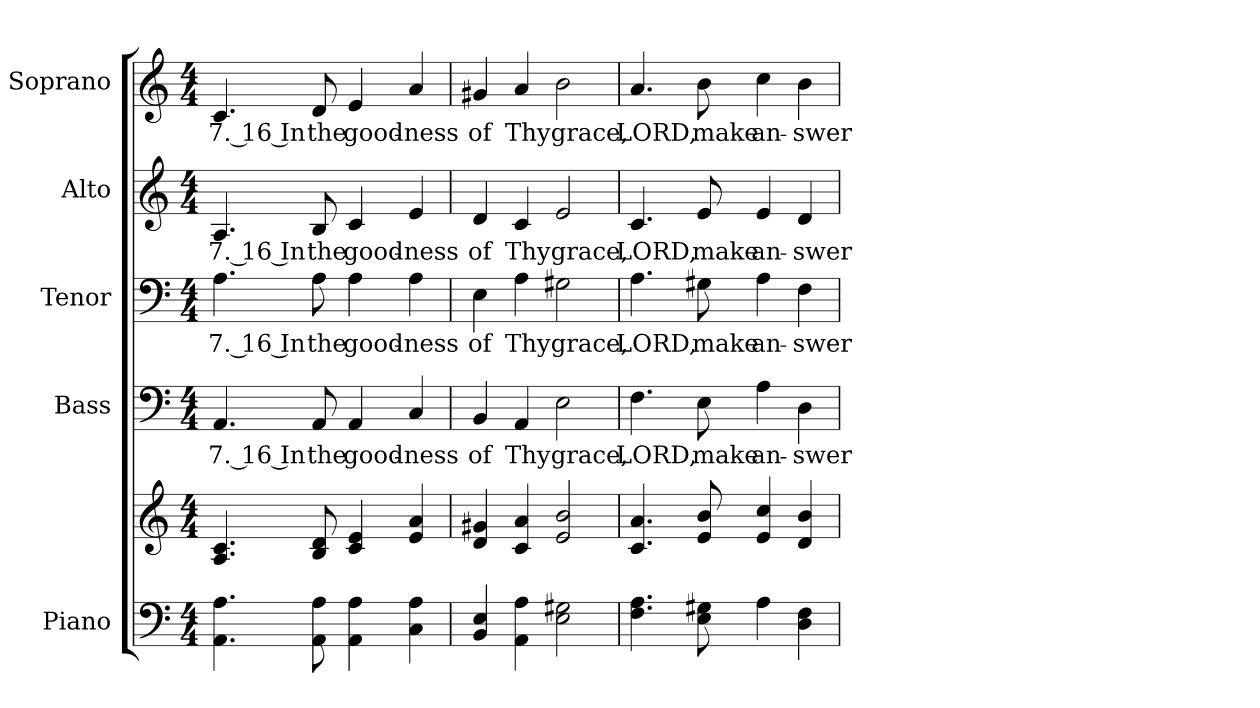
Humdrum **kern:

**kern	**kern	**kern	**text	**kern	**text	**kern	**text	**kern	**text
*part5	*part5	*part4	*part4	*part3	*part3	*part2	*part2	*part1	*part1
*staff6	*staff5	*staff4	*staff4	*staff3	*staff3	*staff2	*staff2	*staff1	*staff1
*I"Piano	*	*I"Bass	*	*I"Tenor	*	*I"Alto	*	*I"Soprano	*
*I'Pno.	*	*I'B.	*	*I'T.	*	*I'A.	*	*I'S.	*
!!LO:PB:g=z
*clefF4	*clefG2	*clefF4	*	*clefF4	*	*clefG2	*	*clefG2	*
*k[]	*k[]	*k[]	*	*k[]	*	*k[]	*	*k[]	*
*C:	*C:	*C:	*	*C:	*	*C:	*	*C:	*
*M4/4	*M4/4	*M4/4	*	*M4/4	*	*M4/4	*	*M4/4	*
*MM120	*MM120	*MM120	*	*MM120	*	*MM120	*	*MM120	*
=1	=1	=1	=1	=1	=1	=1	=1	=1	=1
!	!	!	!LO:LY:b:color=#000000	!	!	!	!	!	!
!	!	!	!	!	!LO:LY:b:color=#000000	!	!	!	!
!	!	!	!	!	!	!	!LO:LY:b:color=#000000	!	!
!	!	!	!	!	!	!	!	!	!LO:LY:b:color=#000000
4.AAi\ 4.Ai	4.Ai/ 4.ci	4.AAi/	7. 16 In	4.Ai\	7. 16 In	4.Ai/	7. 16 In	4.ci/	7. 16 In
!	!	!	!LO:LY:b:color=#000000	!	!	!	!	!	!
!	!	!	!	!	!LO:LY:b:color=#000000	!	!	!	!
!	!	!	!	!	!	!	!LO:LY:b:color=#000000	!	!
!	!	!	!	!	!	!	!	!	!LO:LY:b:color=#000000
8AAi\ 8Ai	8Bi/ 8di	8AAi/	the	8Ai\	the	8Bi/	the	8di/	the
!	!	!	!LO:LY:b:color=#000000	!	!	!	!	!	!
!	!	!	!	!	!LO:LY:b:color=#000000	!	!	!	!
!	!	!	!	!	!	!	!LO:LY:b:color=#000000	!	!
!	!	!	!	!	!	!	!	!	!LO:LY:b:color=#000000
4AAi\ 4Ai	4ci/ 4ei	4AAi/	good-	4Ai\	good-	4ci/	good-	4ei/	good-
!	!	!	!LO:LY:b:color=#000000	!	!	!	!	!	!
!	!	!	!	!	!LO:LY:b:color=#000000	!	!	!	!
!	!	!	!	!	!	!	!LO:LY:b:color=#000000	!	!
!	!	!	!	!	!	!	!	!	!LO:LY:b:color=#000000
4Ci\ 4Ai	4ei/ 4ai	4Ci/	-ness	4Ai\	-ness	4ei/	-ness	4ai/	-ness
=2	=2	=2	=2	=2	=2	=2	=2	=2	=2
!	!	!	!LO:LY:b:color=#000000	!	!	!	!	!	!
!	!	!	!	!	!LO:LY:b:color=#000000	!	!	!	!
!	!	!	!	!	!	!	!LO:LY:b:color=#000000	!	!
!	!	!	!	!	!	!	!	!	!LO:LY:b:color=#000000
4BBi/ 4Ei	4di/ 4g#Xi	4BBi/	of	4Ei\	of	4di/	of	4g#Xi/	of
!	!	!	!LO:LY:b:color=#000000	!	!	!	!	!	!
!	!	!	!	!	!LO:LY:b:color=#000000	!	!	!	!
!	!	!	!	!	!	!	!LO:LY:b:color=#000000	!	!
!	!	!	!	!	!	!	!	!	!LO:LY:b:color=#000000
4AAi\ 4Ai	4ci/ 4ai	4AAi/	Thy	4Ai\	Thy	4ci/	Thy	4ai/	Thy
!	!	!	!LO:LY:b:color=#000000	!	!	!	!	!	!
!	!	!	!	!	!LO:LY:b:color=#000000	!	!	!	!
!	!	!	!	!	!	!	!LO:LY:b:color=#000000	!	!
!	!	!	!	!	!	!	!	!	!LO:LY:b:color=#000000
2Ei\ 2G#Xi	2ei/ 2bi	2Ei\	grace,	2G#Xi\	grace,	2ei/	grace,	2bi\	grace,
!!LO:PB:g=z
=3	=3	=3	=3	=3	=3	=3	=3	=3	=3
!	!	!	!LO:LY:b:color=#000000	!	!	!	!	!	!
!	!	!	!	!	!LO:LY:b:color=#000000	!	!	!	!
!	!	!	!	!	!	!	!LO:LY:b:color=#000000	!	!
!	!	!	!	!	!	!	!	!	!LO:LY:b:color=#000000
4.Fi\ 4.Ai	4.ci/ 4.ai	4.Fi\	LORD,	4.Ai\	LORD,	4.ci/	LORD,	4.ai/	LORD,
!	!	!	!LO:LY:b:color=#000000	!	!	!	!	!	!
!	!	!	!	!	!LO:LY:b:color=#000000	!	!	!	!
!	!	!	!	!	!	!	!LO:LY:b:color=#000000	!	!
!	!	!	!	!	!	!	!	!	!LO:LY:b:color=#000000
8Ei\ 8G#Xi	8ei/ 8bi	8Ei\	make	8G#Xi\	make	8ei/	make	8bi\	make
!	!	!	!LO:LY:b:color=#000000	!	!	!	!	!	!
!	!	!	!	!	!LO:LY:b:color=#000000	!	!	!	!
!	!	!	!	!	!	!	!LO:LY:b:color=#000000	!	!
!	!	!	!	!	!	!	!	!	!LO:LY:b:color=#000000
4Ai\	4ei/ 4cci	4Ai\	an-	4Ai\	an-	4ei/	an-	4cci\	an-
!	!	!	!LO:LY:b:color=#000000	!	!	!	!	!	!
!	!	!	!	!	!LO:LY:b:color=#000000	!	!	!	!
!	!	!	!	!	!	!	!LO:LY:b:color=#000000	!	!
!	!	!	!	!	!	!	!	!	!LO:LY:b:color=#000000
4Di\ 4Fi	4di/ 4bi	4Di\	-swer	4Fi\	-swer	4di/	-swer	4bi\	-swer
=	=	=	=	=	=	=	=	=	=
*-	*-	*-	*-	*-	*-	*-	*-	*-	*-
